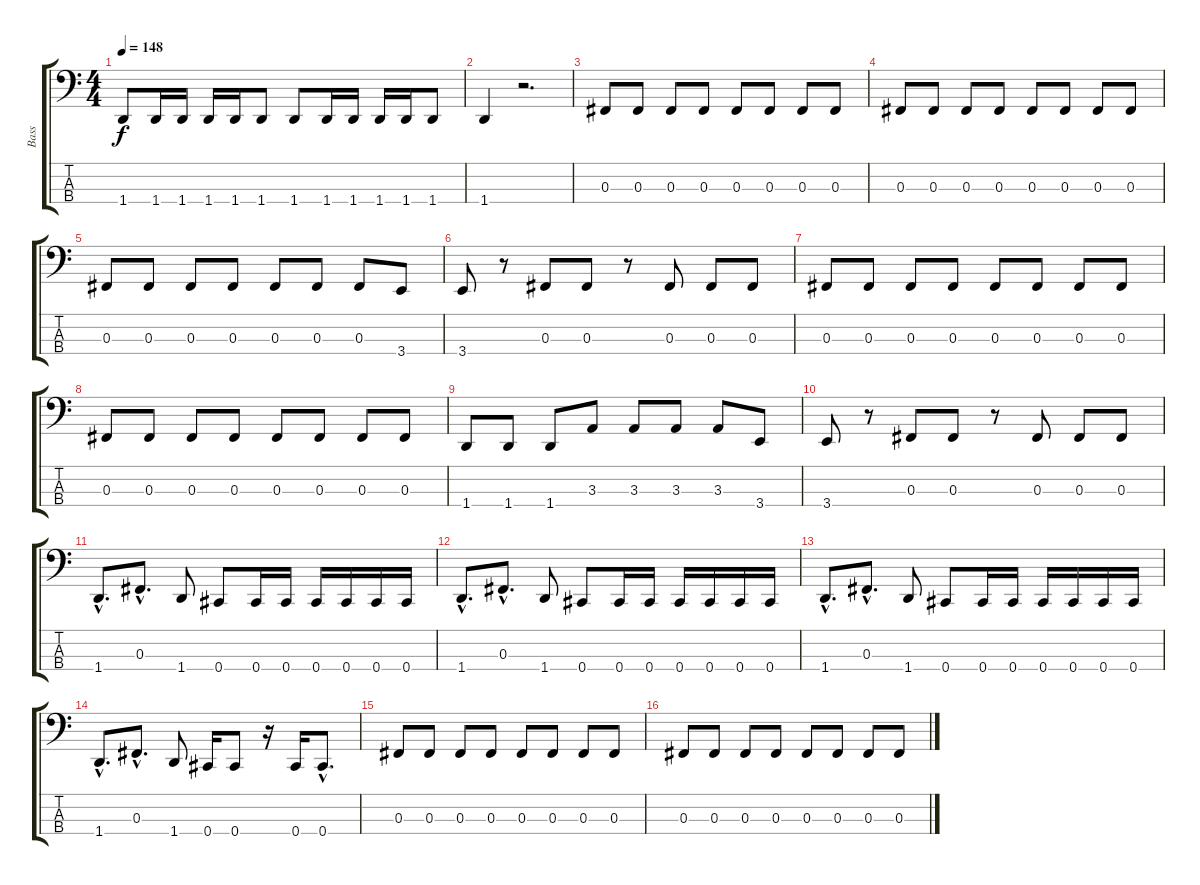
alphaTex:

\track ("Bass" "Bass") {instrument electricbassfinger}
\staff {score tabs}
\tuning (E2 B1 Gb1 Db1) {hide}
\ts (4 4)
\tempo 148
\clef f4
\ks c
1.4.8{dy f} 1.4.16 1.4.16 1.4.16 1.4.16 1.4.8 1.4.8 1.4.16 1.4.16 1.4.16 1.4.16 1.4.8 |
1.4.4 r.2{d} |
0.3.8 0.3.8 0.3.8 0.3.8 0.3.8 0.3.8 0.3.8 0.3.8 |
0.3.8 0.3.8 0.3.8 0.3.8 0.3.8 0.3.8 0.3.8 0.3.8 |
0.3.8 0.3.8 0.3.8 0.3.8 0.3.8 0.3.8 0.3.8 3.4.8 |
3.4.8 r.8 0.3.8 0.3.8 r.8 0.3.8 0.3.8 0.3.8 |
0.3.8 0.3.8 0.3.8 0.3.8 0.3.8 0.3.8 0.3.8 0.3.8 |
0.3.8 0.3.8 0.3.8 0.3.8 0.3.8 0.3.8 0.3.8 0.3.8 |
1.4.8 1.4.8 1.4.8 3.3.8 3.3.8 3.3.8 3.3.8 3.4.8 |
3.4.8 r.8 0.3.8 0.3.8 r.8 0.3.8 0.3.8 0.3.8 |
1.4{hac}.8{d} 0.3{hac}.8{d} 1.4.8 0.4.8 0.4.16 0.4.16 0.4.16 0.4.16 0.4.16 0.4.16 |
1.4{hac}.8{d} 0.3{hac}.8{d} 1.4.8 0.4.8 0.4.16 0.4.16 0.4.16 0.4.16 0.4.16 0.4.16 |
1.4{hac}.8{d} 0.3{hac}.8{d} 1.4.8 0.4.8 0.4.16 0.4.16 0.4.16 0.4.16 0.4.16 0.4.16 |
1.4{hac}.8{d} 0.3{hac}.8{d} 1.4.8 0.4.16 0.4.8 r.16 0.4.16 0.4{hac}.8{d} |
0.3.8 0.3.8 0.3.8 0.3.8 0.3.8 0.3.8 0.3.8 0.3.8 |
0.3.8 0.3.8 0.3.8 0.3.8 0.3.8 0.3.8 0.3.8 0.3.8
